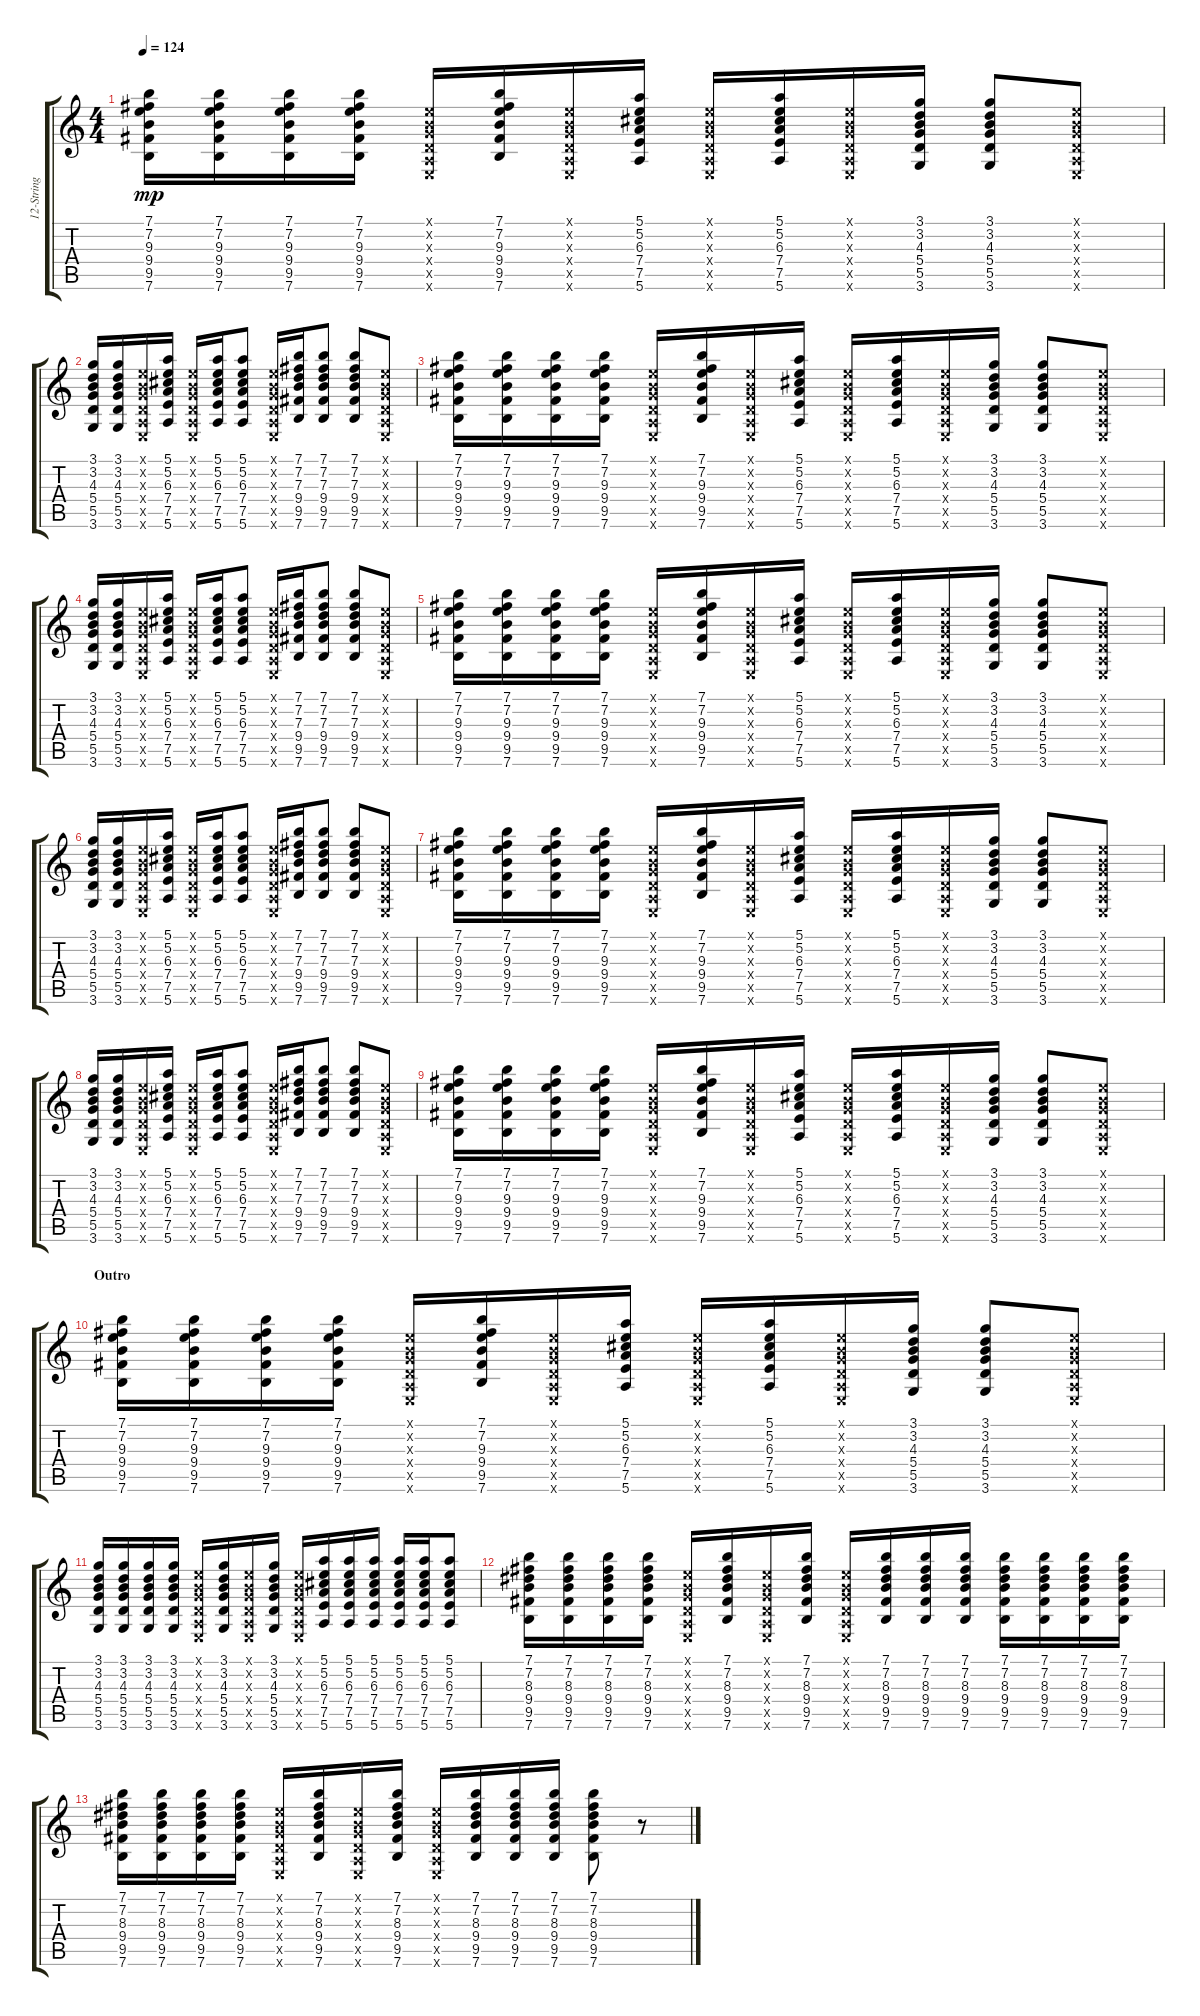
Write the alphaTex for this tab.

\track ("12-String Acoustic Guitar" "12-String ") {instrument acousticguitarsteel}
\staff {score tabs}
\tuning (E4 B3 G3 D3 A2 E2) {hide}
\ts (4 4)
\tempo 124
\clef g2
\ks c
(7.1 7.2 9.3 9.4 9.5 7.6).16{dy mp} (7.1 7.2 9.3 9.4 9.5 7.6).16 (7.1 7.2 9.3 9.4 9.5 7.6).16 (7.1 7.2 9.3 9.4 9.5 7.6).16 (0.1{x} 0.2{x} 0.3{x} 0.4{x} 0.5{x} 0.6{x}).16 (7.1 7.2 9.3 9.4 9.5 7.6).16 (0.1{x} 0.2{x} 0.3{x} 0.4{x} 0.5{x} 0.6{x}).16 (5.1 5.2 6.3 7.4 7.5 5.6).16 (0.1{x} 0.2{x} 0.3{x} 0.4{x} 0.5{x} 0.6{x}).16 (5.1 5.2 6.3 7.4 7.5 5.6).16 (0.1{x} 0.2{x} 0.3{x} 0.4{x} 0.5{x} 0.6{x}).16 (3.1 3.2 4.3 5.4 5.5 3.6).16 (3.1 3.2 4.3 5.4 5.5 3.6).8 (0.1{x} 0.2{x} 0.3{x} 0.4{x} 0.5{x} 0.6{x}).8 |
(3.1 3.2 4.3 5.4 5.5 3.6).16 (3.1 3.2 4.3 5.4 5.5 3.6).16 (0.1{x} 0.2{x} 0.3{x} 0.4{x} 0.5{x} 0.6{x}).16 (5.1 5.2 6.3 7.4 7.5 5.6).16 (0.1{x} 0.2{x} 0.3{x} 0.4{x} 0.5{x} 0.6{x}).16 (5.1 5.2 6.3 7.4 7.5 5.6).16 (5.1 5.2 6.3 7.4 7.5 5.6).8 (0.1{x} 0.2{x} 0.3{x} 0.4{x} 0.5{x} 0.6{x}).16 (7.1 7.2 7.3 9.4 9.5 7.6).16 (7.1 7.2 7.3 9.4 9.5 7.6).8 (7.1 7.2 7.3 9.4 9.5 7.6).8 (0.1{x} 0.2{x} 0.3{x} 0.4{x} 0.5{x} 0.6{x}).8 |
(7.1 7.2 9.3 9.4 9.5 7.6).16 (7.1 7.2 9.3 9.4 9.5 7.6).16 (7.1 7.2 9.3 9.4 9.5 7.6).16 (7.1 7.2 9.3 9.4 9.5 7.6).16 (0.1{x} 0.2{x} 0.3{x} 0.4{x} 0.5{x} 0.6{x}).16 (7.1 7.2 9.3 9.4 9.5 7.6).16 (0.1{x} 0.2{x} 0.3{x} 0.4{x} 0.5{x} 0.6{x}).16 (5.1 5.2 6.3 7.4 7.5 5.6).16 (0.1{x} 0.2{x} 0.3{x} 0.4{x} 0.5{x} 0.6{x}).16 (5.1 5.2 6.3 7.4 7.5 5.6).16 (0.1{x} 0.2{x} 0.3{x} 0.4{x} 0.5{x} 0.6{x}).16 (3.1 3.2 4.3 5.4 5.5 3.6).16 (3.1 3.2 4.3 5.4 5.5 3.6).8 (0.1{x} 0.2{x} 0.3{x} 0.4{x} 0.5{x} 0.6{x}).8 |
(3.1 3.2 4.3 5.4 5.5 3.6).16 (3.1 3.2 4.3 5.4 5.5 3.6).16 (0.1{x} 0.2{x} 0.3{x} 0.4{x} 0.5{x} 0.6{x}).16 (5.1 5.2 6.3 7.4 7.5 5.6).16 (0.1{x} 0.2{x} 0.3{x} 0.4{x} 0.5{x} 0.6{x}).16 (5.1 5.2 6.3 7.4 7.5 5.6).16 (5.1 5.2 6.3 7.4 7.5 5.6).8 (0.1{x} 0.2{x} 0.3{x} 0.4{x} 0.5{x} 0.6{x}).16 (7.1 7.2 7.3 9.4 9.5 7.6).16 (7.1 7.2 7.3 9.4 9.5 7.6).8 (7.1 7.2 7.3 9.4 9.5 7.6).8 (0.1{x} 0.2{x} 0.3{x} 0.4{x} 0.5{x} 0.6{x}).8 |
(7.1 7.2 9.3 9.4 9.5 7.6).16 (7.1 7.2 9.3 9.4 9.5 7.6).16 (7.1 7.2 9.3 9.4 9.5 7.6).16 (7.1 7.2 9.3 9.4 9.5 7.6).16 (0.1{x} 0.2{x} 0.3{x} 0.4{x} 0.5{x} 0.6{x}).16 (7.1 7.2 9.3 9.4 9.5 7.6).16 (0.1{x} 0.2{x} 0.3{x} 0.4{x} 0.5{x} 0.6{x}).16 (5.1 5.2 6.3 7.4 7.5 5.6).16 (0.1{x} 0.2{x} 0.3{x} 0.4{x} 0.5{x} 0.6{x}).16 (5.1 5.2 6.3 7.4 7.5 5.6).16 (0.1{x} 0.2{x} 0.3{x} 0.4{x} 0.5{x} 0.6{x}).16 (3.1 3.2 4.3 5.4 5.5 3.6).16 (3.1 3.2 4.3 5.4 5.5 3.6).8 (0.1{x} 0.2{x} 0.3{x} 0.4{x} 0.5{x} 0.6{x}).8 |
(3.1 3.2 4.3 5.4 5.5 3.6).16 (3.1 3.2 4.3 5.4 5.5 3.6).16 (0.1{x} 0.2{x} 0.3{x} 0.4{x} 0.5{x} 0.6{x}).16 (5.1 5.2 6.3 7.4 7.5 5.6).16 (0.1{x} 0.2{x} 0.3{x} 0.4{x} 0.5{x} 0.6{x}).16 (5.1 5.2 6.3 7.4 7.5 5.6).16 (5.1 5.2 6.3 7.4 7.5 5.6).8 (0.1{x} 0.2{x} 0.3{x} 0.4{x} 0.5{x} 0.6{x}).16 (7.1 7.2 7.3 9.4 9.5 7.6).16 (7.1 7.2 7.3 9.4 9.5 7.6).8 (7.1 7.2 7.3 9.4 9.5 7.6).8 (0.1{x} 0.2{x} 0.3{x} 0.4{x} 0.5{x} 0.6{x}).8 |
(7.1 7.2 9.3 9.4 9.5 7.6).16 (7.1 7.2 9.3 9.4 9.5 7.6).16 (7.1 7.2 9.3 9.4 9.5 7.6).16 (7.1 7.2 9.3 9.4 9.5 7.6).16 (0.1{x} 0.2{x} 0.3{x} 0.4{x} 0.5{x} 0.6{x}).16 (7.1 7.2 9.3 9.4 9.5 7.6).16 (0.1{x} 0.2{x} 0.3{x} 0.4{x} 0.5{x} 0.6{x}).16 (5.1 5.2 6.3 7.4 7.5 5.6).16 (0.1{x} 0.2{x} 0.3{x} 0.4{x} 0.5{x} 0.6{x}).16 (5.1 5.2 6.3 7.4 7.5 5.6).16 (0.1{x} 0.2{x} 0.3{x} 0.4{x} 0.5{x} 0.6{x}).16 (3.1 3.2 4.3 5.4 5.5 3.6).16 (3.1 3.2 4.3 5.4 5.5 3.6).8 (0.1{x} 0.2{x} 0.3{x} 0.4{x} 0.5{x} 0.6{x}).8 |
(3.1 3.2 4.3 5.4 5.5 3.6).16 (3.1 3.2 4.3 5.4 5.5 3.6).16 (0.1{x} 0.2{x} 0.3{x} 0.4{x} 0.5{x} 0.6{x}).16 (5.1 5.2 6.3 7.4 7.5 5.6).16 (0.1{x} 0.2{x} 0.3{x} 0.4{x} 0.5{x} 0.6{x}).16 (5.1 5.2 6.3 7.4 7.5 5.6).16 (5.1 5.2 6.3 7.4 7.5 5.6).8 (0.1{x} 0.2{x} 0.3{x} 0.4{x} 0.5{x} 0.6{x}).16 (7.1 7.2 7.3 9.4 9.5 7.6).16 (7.1 7.2 7.3 9.4 9.5 7.6).8 (7.1 7.2 7.3 9.4 9.5 7.6).8 (0.1{x} 0.2{x} 0.3{x} 0.4{x} 0.5{x} 0.6{x}).8 |
(7.1 7.2 9.3 9.4 9.5 7.6).16 (7.1 7.2 9.3 9.4 9.5 7.6).16 (7.1 7.2 9.3 9.4 9.5 7.6).16 (7.1 7.2 9.3 9.4 9.5 7.6).16 (0.1{x} 0.2{x} 0.3{x} 0.4{x} 0.5{x} 0.6{x}).16 (7.1 7.2 9.3 9.4 9.5 7.6).16 (0.1{x} 0.2{x} 0.3{x} 0.4{x} 0.5{x} 0.6{x}).16 (5.1 5.2 6.3 7.4 7.5 5.6).16 (0.1{x} 0.2{x} 0.3{x} 0.4{x} 0.5{x} 0.6{x}).16 (5.1 5.2 6.3 7.4 7.5 5.6).16 (0.1{x} 0.2{x} 0.3{x} 0.4{x} 0.5{x} 0.6{x}).16 (3.1 3.2 4.3 5.4 5.5 3.6).16 (3.1 3.2 4.3 5.4 5.5 3.6).8 (0.1{x} 0.2{x} 0.3{x} 0.4{x} 0.5{x} 0.6{x}).8 |
\section ("" "Outro")
(7.1 7.2 9.3 9.4 9.5 7.6).16 (7.1 7.2 9.3 9.4 9.5 7.6).16 (7.1 7.2 9.3 9.4 9.5 7.6).16 (7.1 7.2 9.3 9.4 9.5 7.6).16 (0.1{x} 0.2{x} 0.3{x} 0.4{x} 0.5{x} 0.6{x}).16 (7.1 7.2 9.3 9.4 9.5 7.6).16 (0.1{x} 0.2{x} 0.3{x} 0.4{x} 0.5{x} 0.6{x}).16 (5.1 5.2 6.3 7.4 7.5 5.6).16 (0.1{x} 0.2{x} 0.3{x} 0.4{x} 0.5{x} 0.6{x}).16 (5.1 5.2 6.3 7.4 7.5 5.6).16 (0.1{x} 0.2{x} 0.3{x} 0.4{x} 0.5{x} 0.6{x}).16 (3.1 3.2 4.3 5.4 5.5 3.6).16 (3.1 3.2 4.3 5.4 5.5 3.6).8 (0.1{x} 0.2{x} 0.3{x} 0.4{x} 0.5{x} 0.6{x}).8 |
(3.1 3.2 4.3 5.4 5.5 3.6).16 (3.1 3.2 4.3 5.4 5.5 3.6).16 (3.1 3.2 4.3 5.4 5.5 3.6).16 (3.1 3.2 4.3 5.4 5.5 3.6).16 (0.1{x} 0.2{x} 0.3{x} 0.4{x} 0.5{x} 0.6{x}).16 (3.1 3.2 4.3 5.4 5.5 3.6).16 (0.1{x} 0.2{x} 0.3{x} 0.4{x} 0.5{x} 0.6{x}).16 (3.1 3.2 4.3 5.4 5.5 3.6).16 (0.1{x} 0.2{x} 0.3{x} 0.4{x} 0.5{x} 0.6{x}).16 (5.1 5.2 6.3 7.4 7.5 5.6).16 (5.1 5.2 6.3 7.4 7.5 5.6).16 (5.1 5.2 6.3 7.4 7.5 5.6).16 (5.1 5.2 6.3 7.4 7.5 5.6).16 (5.1 5.2 6.3 7.4 7.5 5.6).16 (5.1 5.2 6.3 7.4 7.5 5.6).8 |
(7.1 7.2 8.3 9.4 9.5 7.6).16 (7.1 7.2 8.3 9.4 9.5 7.6).16 (7.1 7.2 8.3 9.4 9.5 7.6).16 (7.1 7.2 8.3 9.4 9.5 7.6).16 (0.1{x} 0.2{x} 0.3{x} 0.4{x} 0.5{x} 0.6{x}).16 (7.1 7.2 8.3 9.4 9.5 7.6).16 (0.1{x} 0.2{x} 0.3{x} 0.4{x} 0.5{x} 0.6{x}).16 (7.1 7.2 8.3 9.4 9.5 7.6).16 (0.1{x} 0.2{x} 0.3{x} 0.4{x} 0.5{x} 0.6{x}).16 (7.1 7.2 8.3 9.4 9.5 7.6).16 (7.1 7.2 8.3 9.4 9.5 7.6).16 (7.1 7.2 8.3 9.4 9.5 7.6).16 (7.1 7.2 8.3 9.4 9.5 7.6).16 (7.1 7.2 8.3 9.4 9.5 7.6).16 (7.1 7.2 8.3 9.4 9.5 7.6).16 (7.1 7.2 8.3 9.4 9.5 7.6).16 |
(7.1 7.2 8.3 9.4 9.5 7.6).16 (7.1 7.2 8.3 9.4 9.5 7.6).16 (7.1 7.2 8.3 9.4 9.5 7.6).16 (7.1 7.2 8.3 9.4 9.5 7.6).16 (0.1{x} 0.2{x} 0.3{x} 0.4{x} 0.5{x} 0.6{x}).16 (7.1 7.2 8.3 9.4 9.5 7.6).16 (0.1{x} 0.2{x} 0.3{x} 0.4{x} 0.5{x} 0.6{x}).16 (7.1 7.2 8.3 9.4 9.5 7.6).16 (0.1{x} 0.2{x} 0.3{x} 0.4{x} 0.5{x} 0.6{x}).16 (7.1 7.2 8.3 9.4 9.5 7.6).16 (7.1 7.2 8.3 9.4 9.5 7.6).16 (7.1 7.2 8.3 9.4 9.5 7.6).16 (7.1 7.2 8.3 9.4 9.5 7.6).8 r.8
